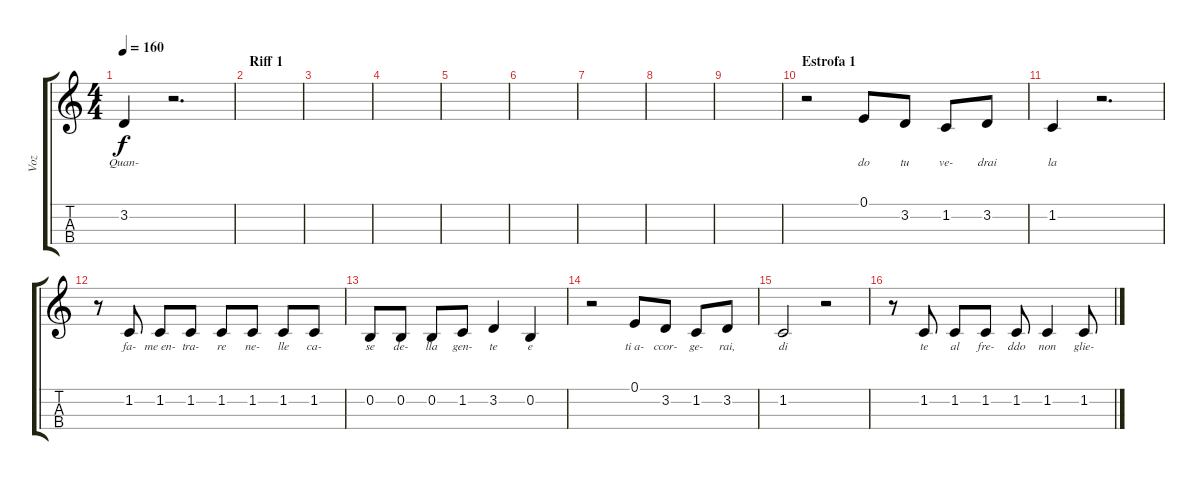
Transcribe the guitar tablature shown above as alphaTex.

\track ("Voz" "Voz") {instrument piccolo}
\staff {score tabs}
\tuning (E4 B3 G3 D3) {hide}
\ts (4 4)
\tempo 160
\clef g2
\ks c
3.2.4{lyrics (0 "Quan-") lyrics (1 "") lyrics (2 "") lyrics (3 "") lyrics (4 "") dy f} r.2{d} |
\section ("" "Riff 1")
|
|
|
|
|
|
|
|
\section ("" "Estrofa 1")
r.2 0.1.8{lyrics (0 "do") lyrics (1 "") lyrics (2 "") lyrics (3 "") lyrics (4 "")} 3.2.8{lyrics (0 "tu") lyrics (1 "") lyrics (2 "") lyrics (3 "") lyrics (4 "")} 1.2.8{lyrics (0 "ve-") lyrics (1 "") lyrics (2 "") lyrics (3 "") lyrics (4 "")} 3.2.8{lyrics (0 "drai") lyrics (1 "") lyrics (2 "") lyrics (3 "") lyrics (4 "")} |
1.2.4{lyrics (0 "la") lyrics (1 "") lyrics (2 "") lyrics (3 "") lyrics (4 "")} r.2{d} |
r.8 1.2.8{lyrics (0 "fa-") lyrics (1 "") lyrics (2 "") lyrics (3 "") lyrics (4 "")} 1.2.8{lyrics (0 "me en-") lyrics (1 "") lyrics (2 "") lyrics (3 "") lyrics (4 "")} 1.2.8{lyrics (0 "tra-") lyrics (1 "") lyrics (2 "") lyrics (3 "") lyrics (4 "")} 1.2.8{lyrics (0 "re") lyrics (1 "") lyrics (2 "") lyrics (3 "") lyrics (4 "")} 1.2.8{lyrics (0 "ne-") lyrics (1 "") lyrics (2 "") lyrics (3 "") lyrics (4 "")} 1.2.8{lyrics (0 "lle") lyrics (1 "") lyrics (2 "") lyrics (3 "") lyrics (4 "")} 1.2.8{lyrics (0 "ca-") lyrics (1 "") lyrics (2 "") lyrics (3 "") lyrics (4 "")} |
0.2.8{lyrics (0 "se") lyrics (1 "") lyrics (2 "") lyrics (3 "") lyrics (4 "")} 0.2.8{lyrics (0 "de-") lyrics (1 "") lyrics (2 "") lyrics (3 "") lyrics (4 "")} 0.2.8{lyrics (0 "lla") lyrics (1 "") lyrics (2 "") lyrics (3 "") lyrics (4 "")} 1.2.8{lyrics (0 "gen-") lyrics (1 "") lyrics (2 "") lyrics (3 "") lyrics (4 "")} 3.2.4{lyrics (0 "te") lyrics (1 "") lyrics (2 "") lyrics (3 "") lyrics (4 "")} 0.2.4{lyrics (0 "e") lyrics (1 "") lyrics (2 "") lyrics (3 "") lyrics (4 "")} |
r.2 0.1.8{lyrics (0 "ti a-") lyrics (1 "") lyrics (2 "") lyrics (3 "") lyrics (4 "")} 3.2.8{lyrics (0 "ccor-") lyrics (1 "") lyrics (2 "") lyrics (3 "") lyrics (4 "")} 1.2.8{lyrics (0 "ge-") lyrics (1 "") lyrics (2 "") lyrics (3 "") lyrics (4 "")} 3.2.8{lyrics (0 "rai,") lyrics (1 "") lyrics (2 "") lyrics (3 "") lyrics (4 "")} |
1.2.2{lyrics (0 "di") lyrics (1 "") lyrics (2 "") lyrics (3 "") lyrics (4 "")} r.2 |
r.8 1.2.8{lyrics (0 "te") lyrics (1 "") lyrics (2 "") lyrics (3 "") lyrics (4 "")} 1.2.8{lyrics (0 "al") lyrics (1 "") lyrics (2 "") lyrics (3 "") lyrics (4 "")} 1.2.8{lyrics (0 "fre-") lyrics (1 "") lyrics (2 "") lyrics (3 "") lyrics (4 "")} 1.2.8{lyrics (0 "ddo") lyrics (1 "") lyrics (2 "") lyrics (3 "") lyrics (4 "")} 1.2.4{lyrics (0 "non") lyrics (1 "") lyrics (2 "") lyrics (3 "") lyrics (4 "")} 1.2.8{lyrics (0 "glie-") lyrics (1 "") lyrics (2 "") lyrics (3 "") lyrics (4 "")}
